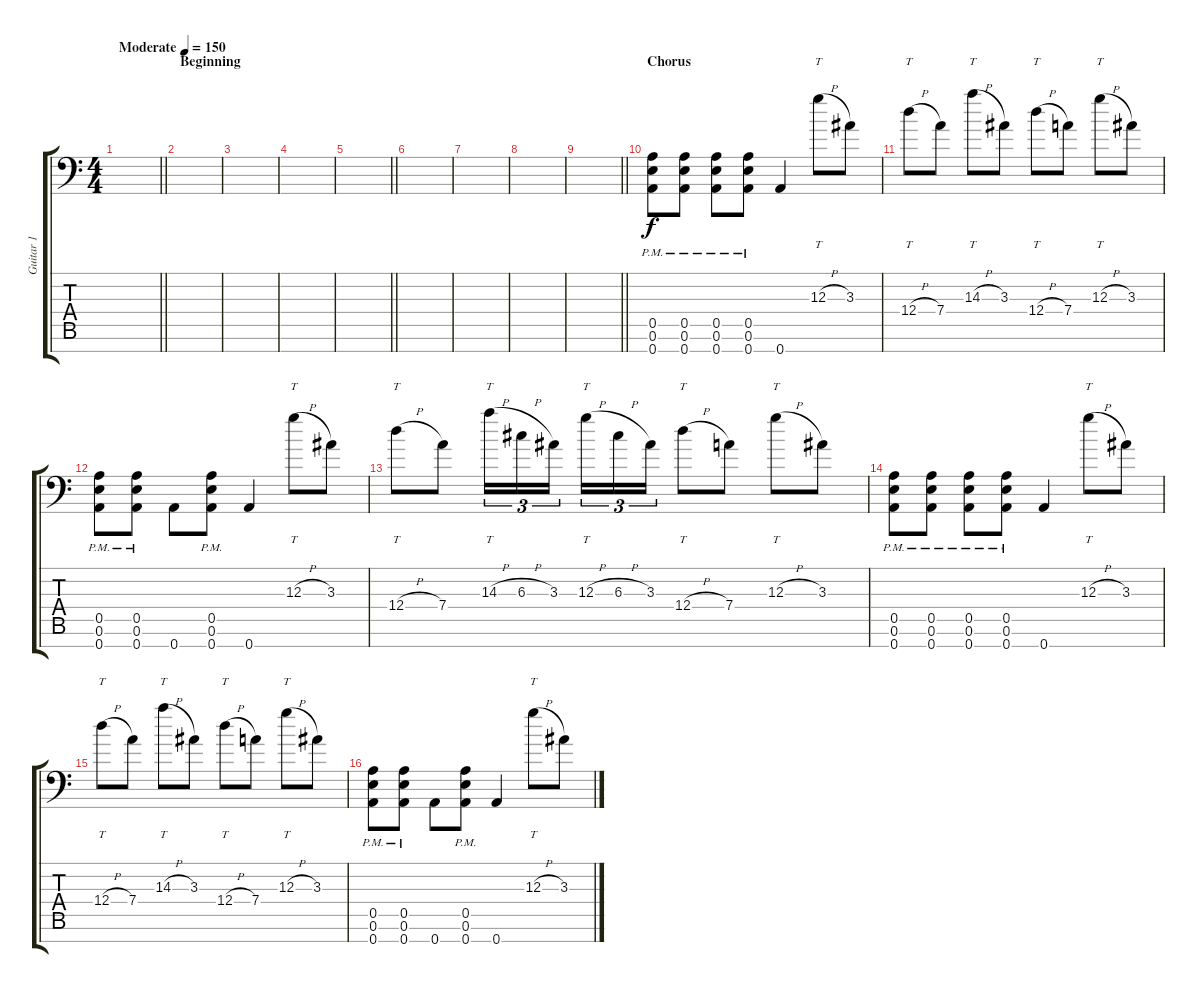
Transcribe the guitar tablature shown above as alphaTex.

\track ("Guitar 1" "Guitar 1") {instrument overdrivenguitar}
\staff {score tabs}
\tuning (E4 B3 G3 D3 A2 E2 A1) {hide}
\ts (4 4)
\tempo (150 "Moderate")
\clef f4
\barLineRight lightlight
\ks c
|
\section ("" "Beginning")
|
|
|
\barLineRight lightlight
|
|
|
|
\barLineRight lightlight
|
\section ("" "Chorus")
(0.5{pm} 0.6{pm} 0.7{pm}).8 (0.5{pm} 0.6{pm} 0.7{pm}).8 (0.5{pm} 0.6{pm} 0.7{pm}).8 (0.5{pm} 0.6{pm} 0.7{pm}).8 0.7.4 12.3{h}.8{tt} 3.3.8 |
12.4{h}.8{tt} 7.4.8 14.3{h}.8{tt} 3.3.8 12.4{h}.8{tt} 7.4.8 12.3{h}.8{tt} 3.3.8 |
(0.5{pm} 0.6{pm} 0.7{pm}).8 (0.5{pm} 0.6{pm} 0.7{pm}).8 0.7.8 (0.5{pm} 0.6{pm} 0.7{pm}).8 0.7.4 12.3{h}.8{tt} 3.3.8 |
12.4{h}.8{tt} 7.4.8 14.3{h}.16{tt tu (3 2)} 6.3{h}.16{tu (3 2)} 3.3.16{tu (3 2) beam splitsecondary} 12.3{h}.16{tt tu (3 2)} 6.3{h}.16{tu (3 2)} 3.3.16{tu (3 2)} 12.4{h}.8{tt} 7.4.8 12.3{h}.8{tt} 3.3.8 |
(0.5{pm} 0.6{pm} 0.7{pm}).8 (0.5{pm} 0.6{pm} 0.7{pm}).8 (0.5{pm} 0.6{pm} 0.7{pm}).8 (0.5{pm} 0.6{pm} 0.7{pm}).8 0.7.4 12.3{h}.8{tt} 3.3.8 |
12.4{h}.8{tt} 7.4.8 14.3{h}.8{tt} 3.3.8 12.4{h}.8{tt} 7.4.8 12.3{h}.8{tt} 3.3.8 |
(0.5{pm} 0.6{pm} 0.7{pm}).8 (0.5{pm} 0.6{pm} 0.7{pm}).8 0.7.8 (0.5{pm} 0.6{pm} 0.7{pm}).8 0.7.4 12.3{h}.8{tt} 3.3.8
